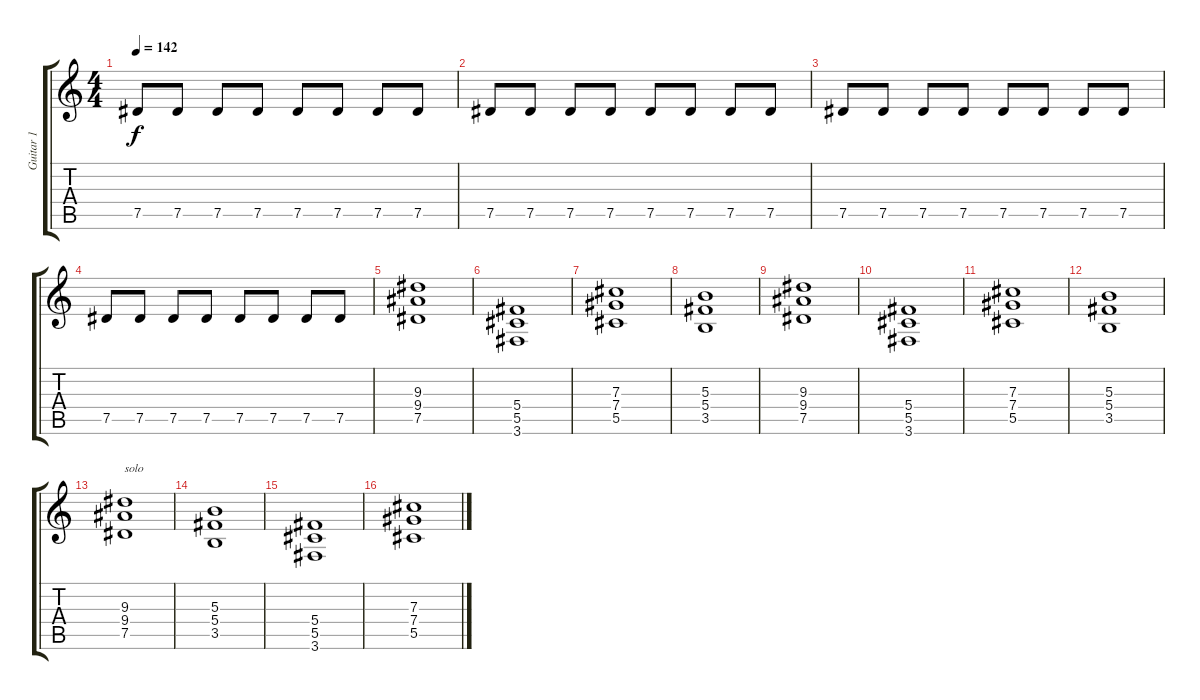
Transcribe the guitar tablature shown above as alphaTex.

\track ("Guitar 1" "Guitar 1") {instrument distortionguitar}
\staff {score tabs}
\tuning (Eb4 Bb3 Gb3 Db3 Ab2 Eb2) {hide}
\ts (4 4)
\tempo 142
\clef g2
\ks c
7.5.8{dy f} 7.5.8 7.5.8 7.5.8 7.5.8 7.5.8 7.5.8 7.5.8 |
7.5.8 7.5.8 7.5.8 7.5.8 7.5.8 7.5.8 7.5.8 7.5.8 |
7.5.8 7.5.8 7.5.8 7.5.8 7.5.8 7.5.8 7.5.8 7.5.8 |
7.5.8 7.5.8 7.5.8 7.5.8 7.5.8 7.5.8 7.5.8 7.5.8 |
(9.3 9.4 7.5).1 |
(5.4 5.5 3.6).1 |
(7.3 7.4 5.5).1 |
(5.3 5.4 3.5).1 |
(9.3 9.4 7.5).1 |
(5.4 5.5 3.6).1 |
(7.3 7.4 5.5).1 |
(5.3 5.4 3.5).1 |
(9.3 9.4 7.5).1{txt "solo"} |
(5.3 5.4 3.5).1 |
(5.4 5.5 3.6).1 |
(7.3 7.4 5.5).1
